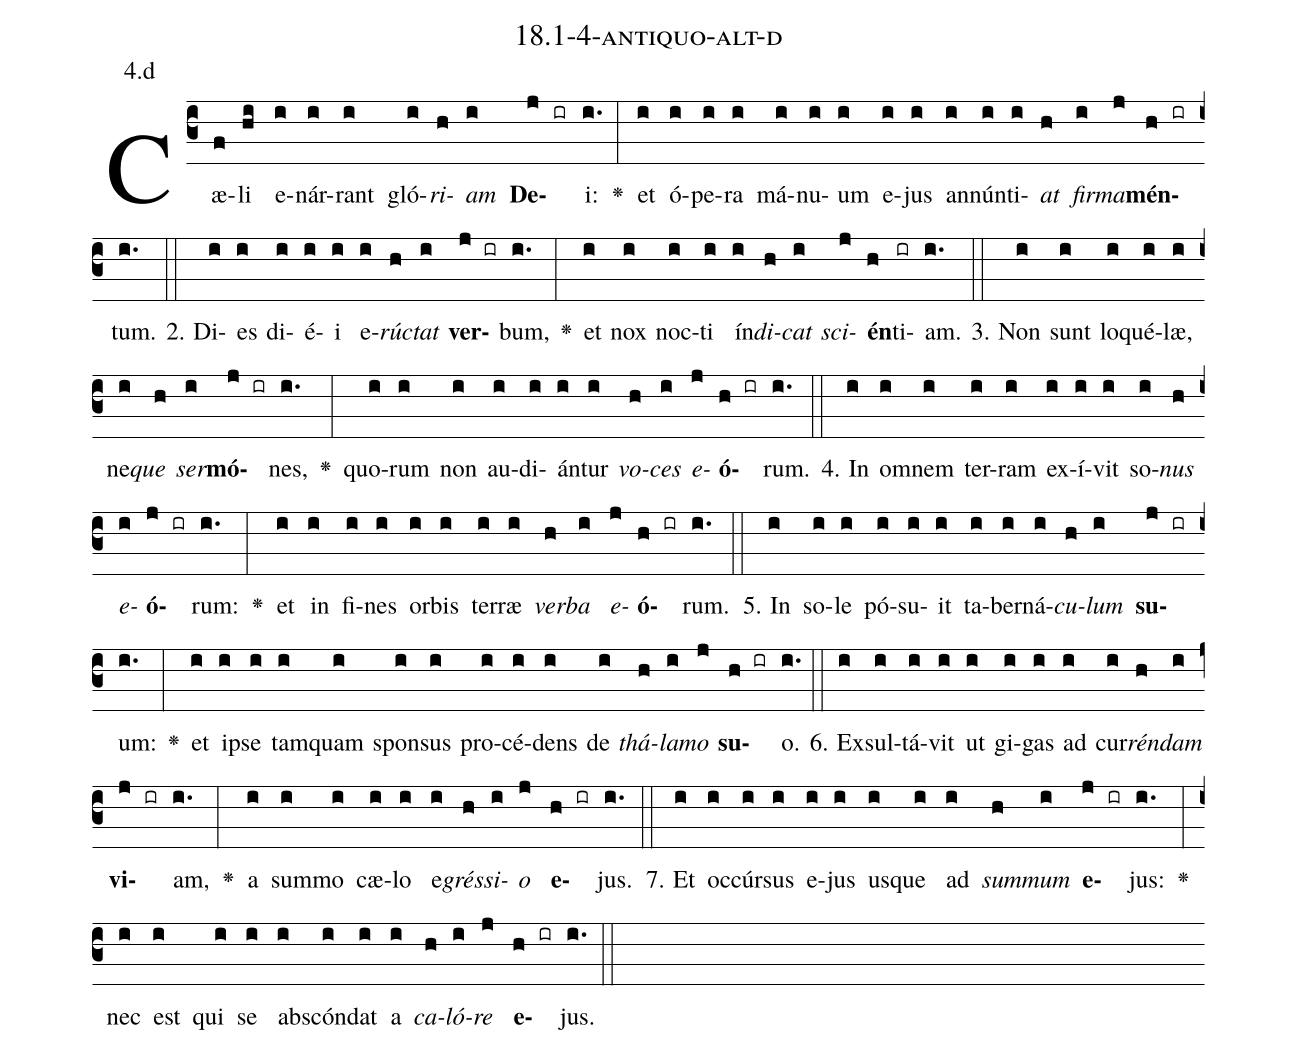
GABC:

name: 18.1-4-antiquo-alt-d;
annotation: 4.d;
%%
(c3)Cæ(f)li(hi) e(i)nár(i)rant(i) gló(i)<i>ri</i>(h)<i>am</i>(i) <b>De</b>(j ir)i:(i.) <v>\greheightstar</v>(:) et(i) ó(i)pe(i)ra(i) má(i)nu(i)um(i) e(i)jus(i) an(i)nún(i)ti(i)<i>at</i>(h) <i>fir</i>(i)<i>ma</i>(j)<b>mén</b>(h ir)tum.(i.) (::)
2. Di(i)es(i) di(i)é(i)i(i) e(i)<i>rúc</i>(h)<i>tat</i>(i) <b>ver</b>(j ir)bum,(i.) <v>\greheightstar</v>(:) et(i) nox(i) noc(i)ti(i) ín(i)<i>di</i>(h)<i>cat</i>(i) <i>sci</i>(j)<b>én</b>(h)ti(ir)am.(i.) (::)
3. Non(i) sunt(i) lo(i)qué(i)læ,(i) ne(i)<i>que</i>(h) <i>ser</i>(i)<b>mó</b>(j ir)nes,(i.) <v>\greheightstar</v>(:) quo(i)rum(i) non(i) au(i)di(i)án(i)tur(i) <i>vo</i>(h)<i>ces</i>(i) <i>e</i>(j)<b>ó</b>(h ir)rum.(i.) (::)
4. In(i) om(i)nem(i) ter(i)ram(i) ex(i)í(i)vit(i) so(i)<i>nus</i>(h) <i>e</i>(i)<b>ó</b>(j ir)rum:(i.) <v>\greheightstar</v>(:) et(i) in(i) fi(i)nes(i) or(i)bis(i) ter(i)ræ(i) <i>ver</i>(h)<i>ba</i>(i) <i>e</i>(j)<b>ó</b>(h ir)rum.(i.) (::)
5. In(i) so(i)le(i) pó(i)su(i)it(i) ta(i)ber(i)ná(i)<i>cu</i>(h)<i>lum</i>(i) <b>su</b>(j ir)um:(i.) <v>\greheightstar</v>(:) et(i) ip(i)se(i) tam(i)quam(i) spon(i)sus(i) pro(i)cé(i)dens(i) de(i) <i>thá</i>(h)<i>la</i>(i)<i>mo</i>(j) <b>su</b>(h ir)o.(i.) (::)
6. Ex(i)sul(i)tá(i)vit(i) ut(i) gi(i)gas(i) ad(i) cur(i)<i>rén</i>(h)<i>dam</i>(i) <b>vi</b>(j ir)am,(i.) <v>\greheightstar</v>(:) a(i) sum(i)mo(i) cæ(i)lo(i) e(i)<i>grés</i>(h)<i>si</i>(i)<i>o</i>(j) <b>e</b>(h ir)jus.(i.) (::)
7. Et(i) oc(i)cúr(i)sus(i) e(i)jus(i) us(i)que(i) ad(i) <i>sum</i>(h)<i>mum</i>(i) <b>e</b>(j ir)jus:(i.) <v>\greheightstar</v>(:) nec(i) est(i) qui(i) se(i) abs(i)cón(i)dat(i) a(i) <i>ca</i>(h)<i>ló</i>(i)<i>re</i>(j) <b>e</b>(h ir)jus.(i.) (::)
